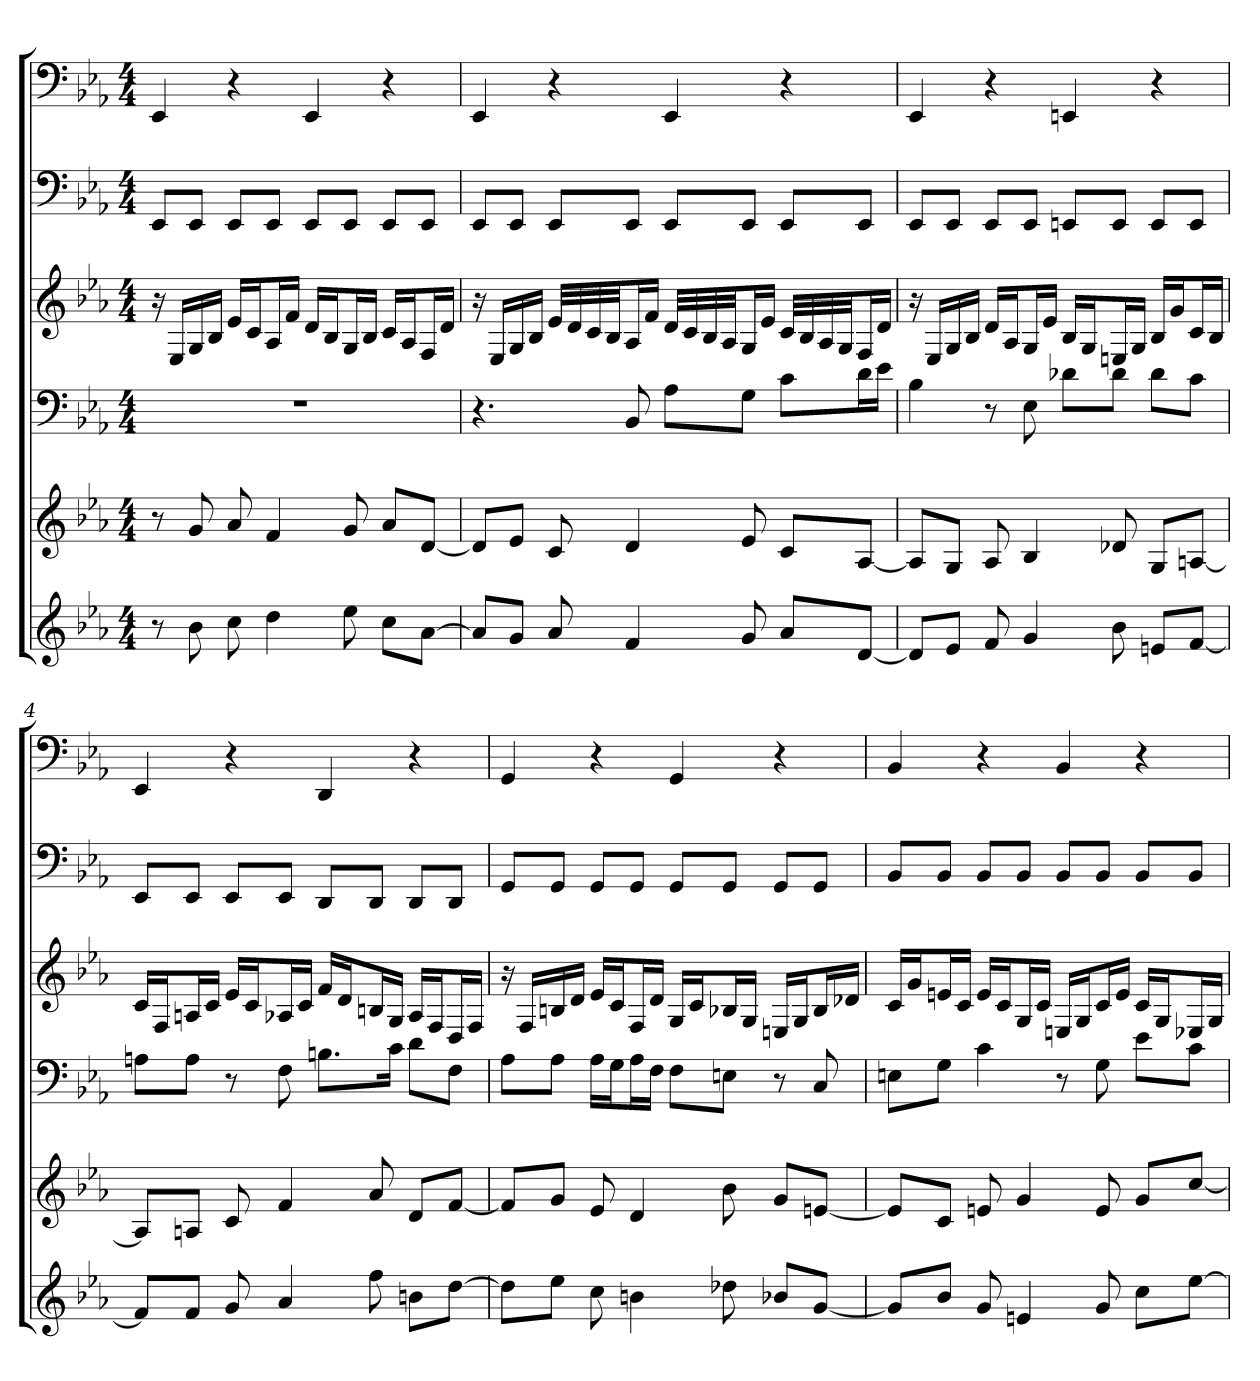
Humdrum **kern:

**kern	**kern	**kern	**kern	**kern	**kern
*part6	*part5	*part4	*part3	*part2	*part1
*staff6	*staff5	*staff4	*staff3	*staff2	*staff1
*clefG2	*clefG2	*clefF4	*clefG2	*clefF4	*clefF4
*k[b-e-a-]	*k[b-e-a-]	*k[b-e-a-]	*k[b-e-a-]	*k[b-e-a-]	*k[b-e-a-]
*E-:	*E-:	*E-:	*E-:	*E-:	*E-:
*M4/4	*M4/4	*M4/4	*M4/4	*M4/4	*M4/4
=1	=1	=1	=1	=1	=1
8r	8r	1r	16r	8EE-/L	4EE-
.	.	.	16E-/LL	.	.
8b-	8g	.	16G/	8EE-/J	.
.	.	.	16B-/JJ	.	.
8cc	8a-	.	16e-/LL	8EE-/L	4r
.	.	.	16c/J	.	.
4dd	4f	.	16A-/L	8EE-/J	.
.	.	.	16f/JJ	.	.
.	.	.	16d/LL	8EE-/L	4EE-
.	.	.	16B-/J	.	.
8ee-	8g	.	16G/L	8EE-/J	.
.	.	.	16B-/JJ	.	.
8cc\L	8a-/L	.	16c/LL	8EE-/L	4r
.	.	.	16A-/J	.	.
[8a-\J	[8d/J	.	16F/L	8EE-/J	.
.	.	.	16d/JJ	.	.
=2	=2	=2	=2	=2	=2
8a-/L]	8d/L]	4.r	16r	8EE-/L	4EE-
.	.	.	16E-/LL	.	.
8g/J	8e-/J	.	16G/	8EE-/J	.
.	.	.	16B-/JJ	.	.
8a-	8c	.	32e-/LLL	8EE-/L	4r
.	.	.	32d/	.	.
.	.	.	32c/	.	.
.	.	.	32B-/JJ	.	.
4f	4d	8BB-	16A-/L	8EE-/J	.
.	.	.	16f/JJ	.	.
.	.	8A-\L	32d/LLL	8EE-/L	4EE-
.	.	.	32c/	.	.
.	.	.	32B-/	.	.
.	.	.	32A-/JJ	.	.
8g	8e-	8G\J	16G/L	8EE-/J	.
.	.	.	16e-/JJ	.	.
8a-/L	8c/L	8c\L	32c/LLL	8EE-/L	4r
.	.	.	32B-/	.	.
.	.	.	32A-/	.	.
.	.	.	32G/JJ	.	.
[8d/J	[8A-/J	16d\L	16F/L	8EE-/J	.
.	.	16e-\JJ	16d/JJ	.	.
=3	=3	=3	=3	=3	=3
8d/L]	8A-/L]	4B-	16r	8EE-/L	4EE-
.	.	.	16E-/LL	.	.
8e-/J	8G/J	.	16G/	8EE-/J	.
.	.	.	16B-/JJ	.	.
8f	8A-	8r	16d/LL	8EE-/L	4r
.	.	.	16A-/J	.	.
4g	4B-	8E-	16G/L	8EE-/J	.
.	.	.	16e-/JJ	.	.
.	.	8d-X\L	16B-/LL	8EEn/L	4EEn
.	.	.	16G/J	.	.
8b-	8d-X	8d-\J	16En/L	8EE/J	.
.	.	.	16G/JJ	.	.
8en/L	8G/L	8d-\L	16B-/LL	8EE/L	4r
.	.	.	16g/J	.	.
[8f/J	[8An/J	8c\J	16c/L	8EE/J	.
.	.	.	16B-/JJ	.	.
=4	=4	=4	=4	=4	=4
8f/L]	8A/L]	8An\L	16c/LL	8EE-/L	4EE-
.	.	.	16F/J	.	.
8f/J	8An/J	8A\J	16An/L	8EE-/J	.
.	.	.	16c/JJ	.	.
8g	8c	8r	16e-/LL	8EE-/L	4r
.	.	.	16c/J	.	.
4a-	4f	8F	16A-X/L	8EE-/J	.
.	.	.	16c/JJ	.	.
.	.	8.Bn\L	16f/LL	8DD/L	4DD
.	.	.	16d/J	.	.
8ff	8a-	.	16Bn/L	8DD/J	.
.	.	16c\Jk	16G/JJ	.	.
8bn\L	8d/L	8d\L	16A-/LL	8DD/L	4r
.	.	.	16F/J	.	.
[8dd\J	[8f/J	8F\J	16D/L	8DD/J	.
.	.	.	16F/JJ	.	.
=5	=5	=5	=5	=5	=5
8dd\L]	8f/L]	8A-\L	16r	8GG/L	4GG
.	.	.	16F/LL	.	.
8ee-\J	8g/J	8A-\J	16Bn/	8GG/J	.
.	.	.	16d/JJ	.	.
8cc	8e-	16A-\LL	16e-/LL	8GG/L	4r
.	.	16G\J	16c/J	.	.
4bn	4d	16A-\L	16F/L	8GG/J	.
.	.	16F\JJ	16d/JJ	.	.
.	.	8F\L	16G/LL	8GG/L	4GG
.	.	.	16c/J	.	.
8dd-X	8b-	8En\J	16B-X/L	8GG/J	.
.	.	.	16G/JJ	.	.
8b-X/L	8g/L	8r	16En/LL	8GG/L	4r
.	.	.	16G/J	.	.
[8g/J	[8en/J	8C	16B-/L	8GG/J	.
.	.	.	16d-X/JJ	.	.
=6	=6	=6	=6	=6	=6
8g/L]	8e/L]	8En\L	16c/LL	8BB-/L	4BB-
.	.	.	16g/J	.	.
8b-/J	8c/J	8G\J	16en/L	8BB-/J	.
.	.	.	16c/JJ	.	.
8g	8en	4c	16e/LL	8BB-/L	4r
.	.	.	16c/J	.	.
4en	4g	.	16G/L	8BB-/J	.
.	.	.	16c/JJ	.	.
.	.	8r	16En/LL	8BB-/L	4BB-
.	.	.	16G/J	.	.
8g	8e	8G	16c/L	8BB-/J	.
.	.	.	16e/JJ	.	.
8cc\L	8g/L	8e-\L	16c/LL	8BB-/L	4r
.	.	.	16G/J	.	.
[8ee-\J	[8cc/J	8c\J	16E-X/L	8BB-/J	.
.	.	.	16G/JJ	.	.
=	=	=	=	=	=
*-	*-	*-	*-	*-	*-
